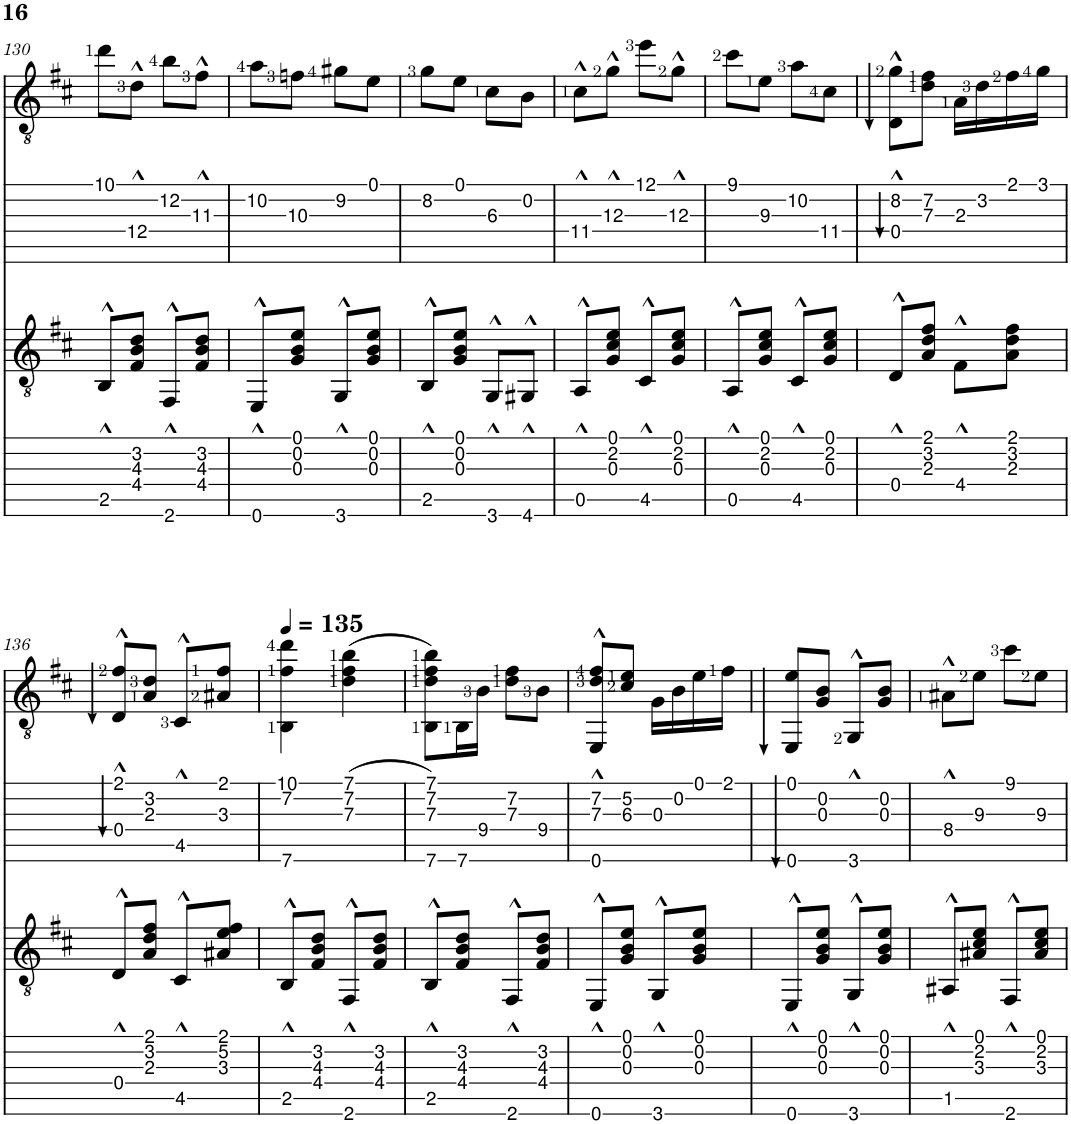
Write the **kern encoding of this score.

**kern	**kern	**kern	**kern
*part2	*part2	*part1	*part1
*staff4	*staff3	*staff2	*staff1
*I"Classical Guitar	*	*I"Classical Guitar	*
!!LO:PB:g=z
*	*clefGv2	*	*clefGv2
*k[f#c#]	*k[f#c#]	*k[f#c#]	*k[f#c#]
*	*	*b:	*b:
*M2/4	*M2/4	*M2/4	*M2/4
=130	=130	=130	=130
8BB^^L	8BB^^/L	8ddL	8dd\L
8F#\ 8B\ 8d\J	8F#/ 8B/ 8d/J	8d^^J	8d^^\J
8FF#^^L	8FF#^^/L	8bL	8b\L
8F#\ 8B\ 8d\J	8F#/ 8B/ 8d/J	8f#^^J	8f#^^\J
=131	=131	=131	=131
8EE^^L	8EE^^/L	8aL	8a\L
8G\ 8B\ 8e\J	8G/ 8B/ 8e/J	8fnJ	8fn\J
8GG^^L	8GG^^/L	8g#XL	8g#X\L
8G\ 8B\ 8e\J	8G/ 8B/ 8e/J	8eJ	8e\J
=132	=132	=132	=132
8BB^^L	8BB^^/L	8gL	8g\L
8G\ 8B\ 8e\J	8G/ 8B/ 8e/J	8eJ	8e\J
8GG^^L	8GG^^/L	8c#L	8c#\L
8GG#X^^J	8GG#X^^/J	8BJ	8B\J
=133	=133	=133	=133
8AA^^L	8AA^^/L	8c#^^L	8c#^^\L
8G\ 8c#\ 8e\J	8G/ 8c#/ 8e/J	8g^^J	8g^^\J
8C#^^L	8C#^^/L	8eeL	8ee\L
8G\ 8c#\ 8e\J	8G/ 8c#/ 8e/J	8g^^J	8g^^\J
=134	=134	=134	=134
8AA^^L	8AA^^/L	8cc#L	8cc#\L
8G\ 8c#\ 8e\J	8G/ 8c#/ 8e/J	8eJ	8e\J
8C#^^L	8C#^^/L	8aL	8a\L
8G\ 8c#\ 8e\J	8G/ 8c#/ 8e/J	8c#J	8c#\J
=135	=135	=135	=135
8D^^L	8D^^/L	8D^^\ 8g^^\L	8D\^^ 8g\^^L
8A\ 8d\ 8f#\J	8A/ 8d/ 8f#/J	8d\ 8f#\J	8d\ 8f#\J
8F#^^L	8F#^^\L	16ALL	16A\LL
.	.	16dJ	16d\
8A\ 8d\ 8f#\J	8A\ 8d\ 8f#\J	16f#L	16f#\
.	.	16gJJ	16g\JJ
!!LO:LB:g=z
=136	=136	=136	=136
8D^^L	8D^^/L	8D^^\ 8f#^^\L	8D/^^ 8f#/^^L
8A\ 8d\ 8f#\J	8A/ 8d/ 8f#/J	8A\ 8d\J	8A/ 8d/J
8C#^^L	8C#^^/L	8C#^^L	8C#^^/L
8A#X\ 8e\ 8f#\J	8A#X/ 8e/ 8f#/J	8A#X\ 8f#\J	8A#X/ 8f#/J
=137	=137	=137	=137
*	*	*	*MM135
8BB^^L	8BB^^/L	4BB 4f# 4dd	4BB\ 4f#\ 4dd\
8F#\ 8B\ 8d\J	8F#/ 8B/ 8d/J	.	.
8FF#^^L	8FF#^^/L	4d 4f# 4b	(4d\ 4f#\ 4b\
8F#\ 8B\ 8d\J	8F#/ 8B/ 8d/J	.	.
=138	=138	=138	=138
8BB^^L	8BB^^/L	8BB\ 8d\ 8f#\ 8b\L	8BB\ 8d\ 8f#\ 8b\L)
8F#\ 8B\ 8d\J	8F#/ 8B/ 8d/J	16BBL	16BB\L
.	.	16BJJ	16B\JJ
8FF#^^L	8FF#^^/L	8d\ 8f#\L	8d\ 8f#\L
8F#\ 8B\ 8d\J	8F#/ 8B/ 8d/J	8BJ	8B\J
=139	=139	=139	=139
8EE^^L	8EE^^/L	8EE^^\ 8d^^\ 8f#^^\L	8EE/^^ 8d/^^ 8f#/^^L
8G\ 8B\ 8e\J	8G/ 8B/ 8e/J	8c#\ 8e\J	8c#/ 8e/J
8GG^^L	8GG^^/L	16GLL	16G\LL
.	.	16BJ	16B\
8G\ 8B\ 8e\J	8G/ 8B/ 8e/J	16eL	16e\
.	.	16f#JJ	16f#\JJ
=140	=140	=140	=140
8EE^^L	8EE^^/L	8EE\ 8e\L	8EE/ 8e/L
8G\ 8B\ 8e\J	8G/ 8B/ 8e/J	8G\ 8B\J	8G/ 8B/J
8GG^^L	8GG^^/L	8GG^^L	8GG^^/L
8G\ 8B\ 8e\J	8G/ 8B/ 8e/J	8G\ 8B\J	8G/ 8B/J
=141	=141	=141	=141
8AA#X^^L	8AA#X^^/L	8A#X^^L	8A#X^^\L
8A#X\ 8c#\ 8e\J	8A#X/ 8c#/ 8e/J	8eJ	8e\J
8FF#^^L	8FF#^^/L	8cc#L	8cc#\L
8A#\ 8c#\ 8e\J	8A#/ 8c#/ 8e/J	8eJ	8e\J
=	=	=	=
*-	*-	*-	*-
